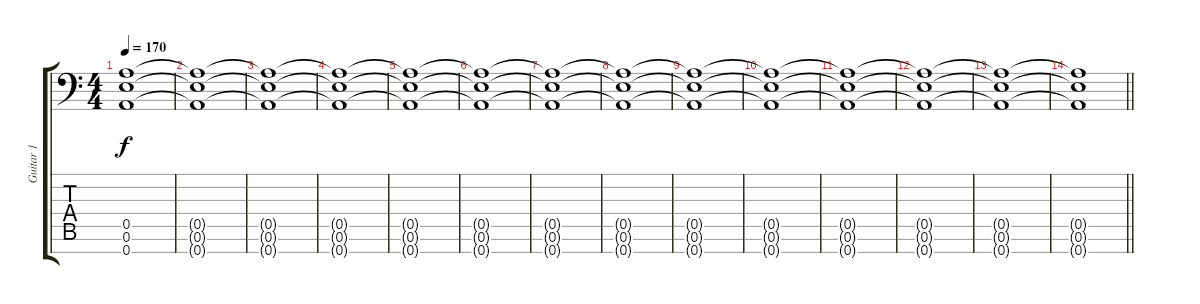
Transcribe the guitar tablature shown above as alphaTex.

\track ("Guitar 1" "Guitar 1") {instrument distortionguitar}
\staff {score tabs}
\tuning (E4 B3 G3 D3 A2 E2 A1) {hide}
\ts (4 4)
\tempo 170
\clef f4
\ks c
(0.5{t} 0.6{t} 0.7{t}).1{dy f} |
(0.5{t} 0.6{t} 0.7{t}).1 |
(0.5{t} 0.6{t} 0.7{t}).1{volume 9} |
(0.5{t} 0.6{t} 0.7{t}).1 |
(0.5{t} 0.6{t} 0.7{t}).1 |
(0.5{t} 0.6{t} 0.7{t}).1 |
(0.5{t} 0.6{t} 0.7{t}).1{volume 4} |
(0.5{t} 0.6{t} 0.7{t}).1 |
(0.5{t} 0.6{t} 0.7{t}).1 |
(0.5{t} 0.6{t} 0.7{t}).1 |
(0.5{t} 0.6{t} 0.7{t}).1{volume 0} |
(0.5{t} 0.6{t} 0.7{t}).1 |
(0.5{t} 0.6{t} 0.7{t}).1 |
\barLineRight lightlight
(0.5{t} 0.6{t} 0.7{t}).1
